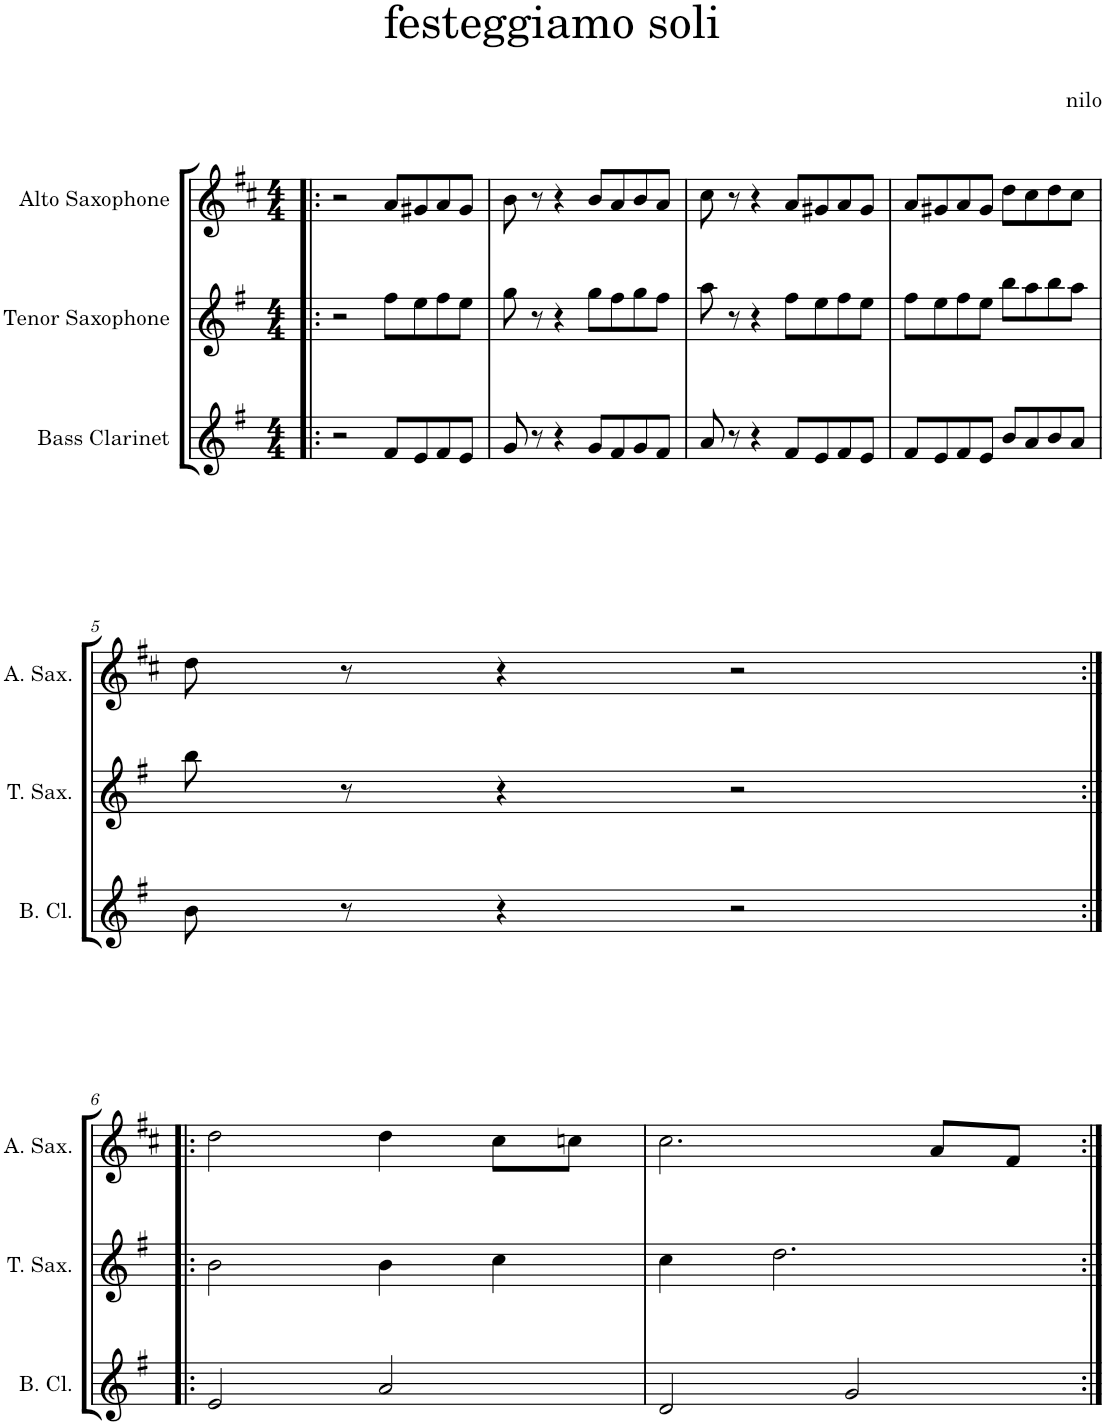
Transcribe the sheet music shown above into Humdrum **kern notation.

**kern	**kern	**kern
*part3	*part2	*part1
*staff3	*staff2	*staff1
*I"Bass Clarinet	*I"Tenor Saxophone	*I"Alto Saxophone
*I'B. Cl.	*I'T. Sax.	*I'A. Sax.
*clefG2	*clefG2	*clefG2
*Trd8c14	*Trd8c14	*Trd5c9
*k[f#]	*k[f#]	*k[f#c#]
*M4/4	*M4/4	*M4/4
=1!|:	=1!|:	=1!|:
2r	2r	2r
8f#/L	8ff#\L	8a/L
8e/	8ee\	8g#X/
8f#/	8ff#\	8a/
8e/J	8ee\J	8g#/J
=2	=2	=2
8g/	8gg\	8b\
8r	8r	8r
4r	4r	4r
8g/L	8gg\L	8b/L
8f#/	8ff#\	8a/
8g/	8gg\	8b/
8f#/J	8ff#\J	8a/J
=3	=3	=3
8a/	8aa\	8cc#\
8r	8r	8r
4r	4r	4r
8f#/L	8ff#\L	8a/L
8e/	8ee\	8g#X/
8f#/	8ff#\	8a/
8e/J	8ee\J	8g#/J
=4	=4	=4
8f#/L	8ff#\L	8a/L
8e/	8ee\	8g#X/
8f#/	8ff#\	8a/
8e/J	8ee\J	8g#/J
8b/L	8bb\L	8dd\L
8a/	8aa\	8cc#\
8b/	8bb\	8dd\
8a/J	8aa\J	8cc#\J
!!LO:LB:g=z
=5	=5	=5
8b\	8bb\	8dd\
8r	8r	8r
4r	4r	4r
2r	2r	2r
!!LO:LB:g=z
=6:|!|:	=6:|!|:	=6:|!|:
2e/	2b\	2dd\
2a/	4b\	4dd\
.	4cc\	8cc#\L
.	.	8ccn\J
=7	=7	=7
2d/	4cc\	2.cc#\
.	2.dd\	.
2g/	.	.
.	.	8a/L
.	.	8f#/J
=:|!	=:|!	=:|!
*-	*-	*-
